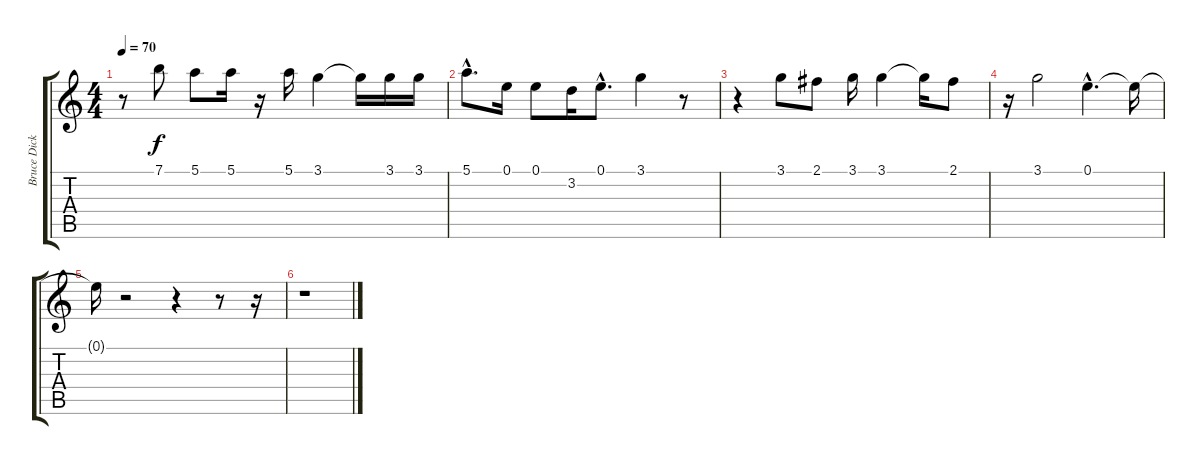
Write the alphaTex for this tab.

\track ("Bruce Dickinson" "Bruce Dick") {instrument overdrivenguitar}
\staff {score tabs}
\tuning (E4 B3 G3 D3 A2 E2) {hide}
\ts (4 4)
\tempo 70
\clef g2
\ks c
r.8{dy f} 7.1.8 5.1.8 5.1.16 r.16 5.1.16 3.1.4 3.1{t}.16 3.1.16 3.1.16 |
5.1{hac}.8{d} 0.1.16 0.1.8 3.2.16 0.1{hac}.8{d} 3.1.4 r.8 |
r.4 3.1.8 2.1.8 3.1.16 3.1.4 3.1{t}.16 2.1.8 |
r.16 3.1.2 0.1{hac}.4{d} 0.1{t}.16 |
0.1{t}.16 r.2 r.4 r.8 r.16 |
r.1
